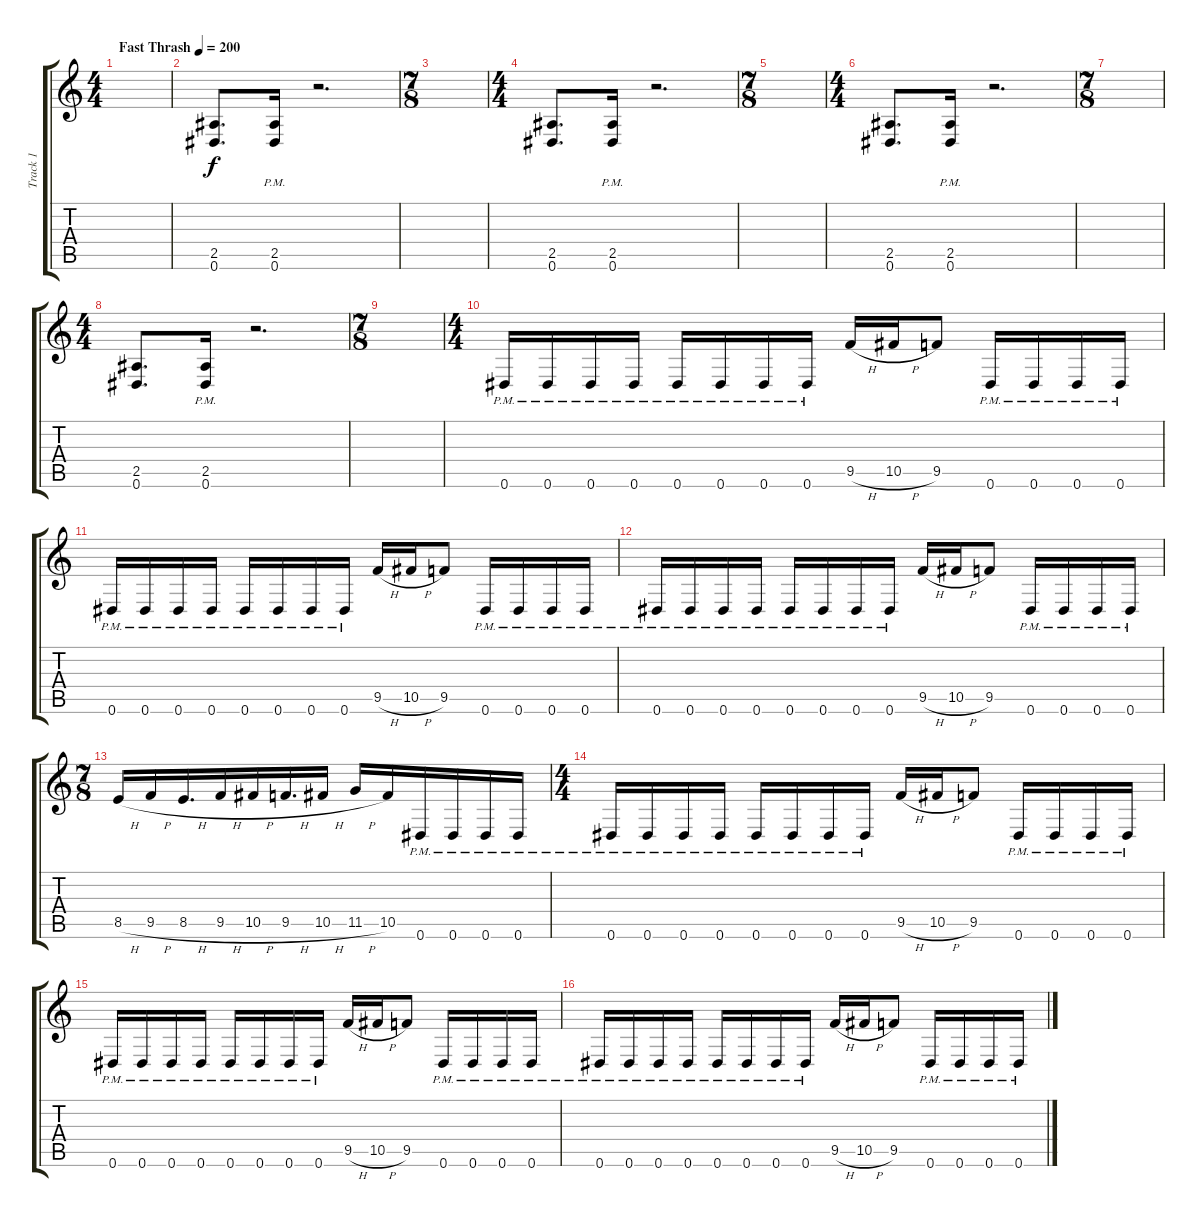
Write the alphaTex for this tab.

\track ("Track 1" "Track 1") {instrument distortionguitar}
\staff {score tabs}
\tuning (Eb4 Bb3 Gb3 Db3 Ab2 Eb2) {hide}
\ts (4 4)
\tempo (200 "Fast Thrash")
\clef g2
\ks c
|
(2.5 0.6).8{d} (2.5 0.6{pm}).16 r.2{d} |
\ts (7 8)
|
\ts (4 4)
(2.5 0.6).8{d} (2.5 0.6{pm}).16 r.2{d} |
\ts (7 8)
|
\ts (4 4)
(2.5 0.6).8{d} (2.5 0.6{pm}).16 r.2{d} |
\ts (7 8)
|
\ts (4 4)
(2.5 0.6).8{d} (2.5 0.6{pm}).16 r.2{d} |
\ts (7 8)
|
\ts (4 4)
0.6{pm}.16 0.6{pm}.16 0.6{pm}.16 0.6{pm}.16 0.6{pm}.16 0.6{pm}.16 0.6{pm}.16 0.6{pm}.16 9.5{h}.16 10.5{h}.16 9.5.8 0.6{pm}.16 0.6{pm}.16 0.6{pm}.16 0.6{pm}.16 |
0.6{pm}.16 0.6{pm}.16 0.6{pm}.16 0.6{pm}.16 0.6{pm}.16 0.6{pm}.16 0.6{pm}.16 0.6{pm}.16 9.5{h}.16 10.5{h}.16 9.5.8 0.6{pm}.16 0.6{pm}.16 0.6{pm}.16 0.6{pm}.16 |
0.6{pm}.16 0.6{pm}.16 0.6{pm}.16 0.6{pm}.16 0.6{pm}.16 0.6{pm}.16 0.6{pm}.16 0.6{pm}.16 9.5{h}.16 10.5{h}.16 9.5.8 0.6{pm}.16 0.6{pm}.16 0.6{pm}.16 0.6{pm}.16 |
\ts (7 8)
8.5{h}.16 9.5{h}.16 8.5{h}.16{d} 9.5{h}.16 10.5{h}.16 9.5{h}.16{d} 10.5{h}.16 11.5{h}.16 10.5.16 0.6{pm}.16 0.6{pm}.16 0.6{pm}.16 0.6{pm}.16 |
\ts (4 4)
0.6{pm}.16 0.6{pm}.16 0.6{pm}.16 0.6{pm}.16 0.6{pm}.16 0.6{pm}.16 0.6{pm}.16 0.6{pm}.16 9.5{h}.16 10.5{h}.16 9.5.8 0.6{pm}.16 0.6{pm}.16 0.6{pm}.16 0.6{pm}.16 |
0.6{pm}.16 0.6{pm}.16 0.6{pm}.16 0.6{pm}.16 0.6{pm}.16 0.6{pm}.16 0.6{pm}.16 0.6{pm}.16 9.5{h}.16 10.5{h}.16 9.5.8 0.6{pm}.16 0.6{pm}.16 0.6{pm}.16 0.6{pm}.16 |
0.6{pm}.16 0.6{pm}.16 0.6{pm}.16 0.6{pm}.16 0.6{pm}.16 0.6{pm}.16 0.6{pm}.16 0.6{pm}.16 9.5{h}.16 10.5{h}.16 9.5.8 0.6{pm}.16 0.6{pm}.16 0.6{pm}.16 0.6{pm}.16
